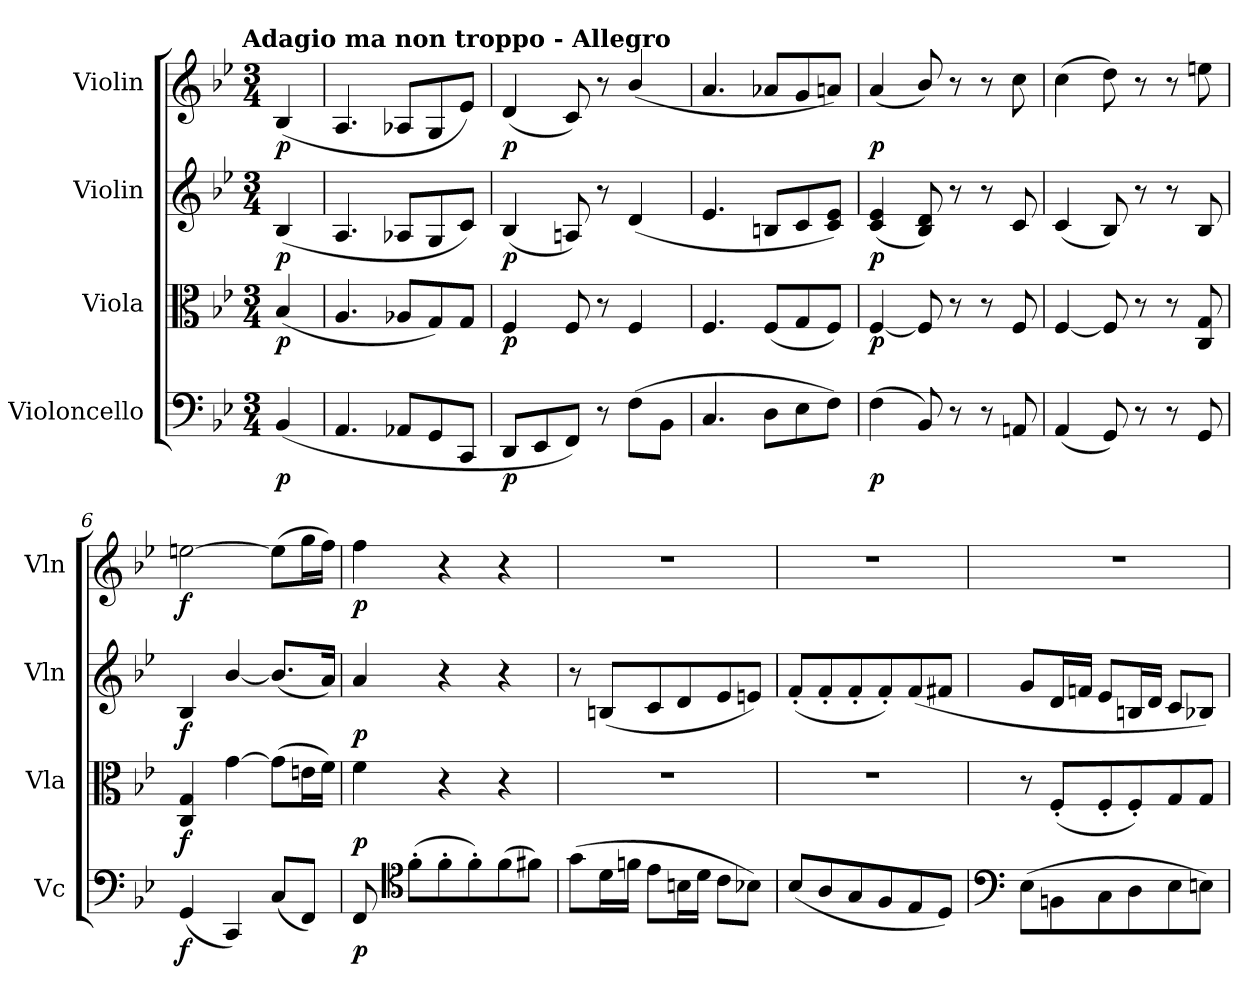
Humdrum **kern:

**kern	**dynam	**kern	**dynam	**kern	**dynam	**kern	**dynam
*part4	*part4	*part3	*part3	*part2	*part2	*part1	*part1
*staff4	*staff4	*staff3	*staff3	*staff2	*staff2	*staff1	*staff1
*I"Violoncello	*	*I"Viola	*	*I"Violin	*	*I"Violin	*
*I'Vc	*	*I'Vla	*	*I'Vln	*	*I'Vln	*
*clefF4	*	*clefC3	*	*clefG2	*	*clefG2	*
*k[b-e-]	*	*k[b-e-]	*	*k[b-e-]	*	*k[b-e-]	*
!!LO:TX:omd:t=Adagio ma non troppo - Allegro
*M3/4	*	*M3/4	*	*M3/4	*	*M3/4	*
*MM54	*	*MM54	*	*MM54	*	*MM54	*
=	=	=	=	=	=	=	=
(4BB-/	p	(4B-/	p	(4B-/	p	(4B-/	p
=1	=1	=1	=1	=1	=1	=1	=1
4.AA/	.	4.A/	.	4.A/	.	4.A/	.
8AA-X/L	.	8A-X/L	.	8A-X/L	.	8A-X/L	.
8GG/	.	8G/)	.	8G/	.	8G/	.
8CC/J	.	8G/J	.	8c/J)	.	8e-/J)	.
=2	=2	=2	=2	=2	=2	=2	=2
8DD/L	p	4F/	p	(4B-/	p	(4d/	p
8EE-/	.	.	.	.	.	.	.
8FF/J)	.	8F/	.	8An/)	.	8c/)	.
8r	.	8r	.	8r	.	8r	.
(8F\L	.	4F/	.	(4d/	.	(4b-/	.
8BB-\J	.	.	.	.	.	.	.
=3	=3	=3	=3	=3	=3	=3	=3
4.C/	.	4.F/	.	4.e-/	.	4.a/	.
8D\L	.	(8F/L	.	8Bn/L	.	8a-X/L	.
8E-\	.	8G/	.	8c/	.	8g/	.
8F\J)	.	8F/J)	.	8c/ 8e-/J)	.	8an/J)	.
=4	=4	=4	=4	=4	=4	=4	=4
(4F\	p	[4F/	p	(4c/ 4e-/	p	(4a/	p
8BB-/)	.	8F/]	.	8B-/ 8d/)	.	8b-/)	.
8r	.	8r	.	8r	.	8r	.
8r	.	8r	.	8r	.	8r	.
8AAn/	.	8F/	.	8c/	.	8cc\	.
=5	=5	=5	=5	=5	=5	=5	=5
(4AA/	.	[4F/	.	(4c/	.	(4cc\	.
8GG/)	.	8F/]	.	8B-/)	.	8dd\)	.
8r	.	8r	.	8r	.	8r	.
8r	.	8r	.	8r	.	8r	.
8GG/	.	8C/ 8G/	.	8B-/	.	8een\	.
=6	=6	=6	=6	=6	=6	=6	=6
(4GG/	f	4C/ 4G/	f	4B-/	f	[2een\	f
4CC/)	.	[4g\	.	[4b-/	.	.	.
(8C/L	.	(8g\L]	.	(8.b-/L]	.	(8ee\L]	.
8FF/J)	.	16en\L	.	.	.	16gg\L	.
.	.	16f\JJ)	.	16a/Jk)	.	16ff\JJ)	.
=7	=7	=7	=7	=7	=7	=7	=7
8FF/	p	4f\	p	4a/	p	4ff\	p
*clefC4	*	*	*	*	*	*	*
(8f'\L	.	.	.	.	.	.	.
8f'\	.	4r	.	4r	.	4r	.
8f'\)	.	.	.	.	.	.	.
(8f\	.	4r	.	4r	.	4r	.
8f#X\J)	.	.	.	.	.	.	.
=8	=8	=8	=8	=8	=8	=8	=8
(8g\L	.	2.r	.	8r	.	2.r	.
16d\L	.	.	.	(8Bn/L	.	.	.
16fn\JJ	.	.	.	.	.	.	.
8e-\L	.	.	.	8c/	.	.	.
16Bn\L	.	.	.	8d/	.	.	.
16d\JJ	.	.	.	.	.	.	.
8c\L	.	.	.	8e-/	.	.	.
8B-X\J)	.	.	.	8en/J)	.	.	.
=9	=9	=9	=9	=9	=9	=9	=9
(8B-/L	.	2.r	.	(8f'/L	.	2.r	.
8A/	.	.	.	8f'/	.	.	.
8G/	.	.	.	8f'/	.	.	.
8F/	.	.	.	8f'/)	.	.	.
8E-/	.	.	.	(8f/	.	.	.
8D/J)	.	.	.	8f#X/J	.	.	.
=10	=10	=10	=10	=10	=10	=10	=10
*clefF4	*	*	*	*	*	*	*
(8E-\L	.	8r	.	8g/L	.	2.r	.
8BBn\	.	(8F'/L	.	16d/L	.	.	.
.	.	.	.	16fn/JJ	.	.	.
8C\	.	8F'/	.	8e-/L	.	.	.
8D\	.	8F'/)	.	16Bn/L	.	.	.
.	.	.	.	16d/JJ	.	.	.
8E-\	.	8G/	.	8c/L	.	.	.
8En\J)	.	8G/J	.	8B-X/J)	.	.	.
=	=	=	=	=	=	=	=
*-	*-	*-	*-	*-	*-	*-	*-
